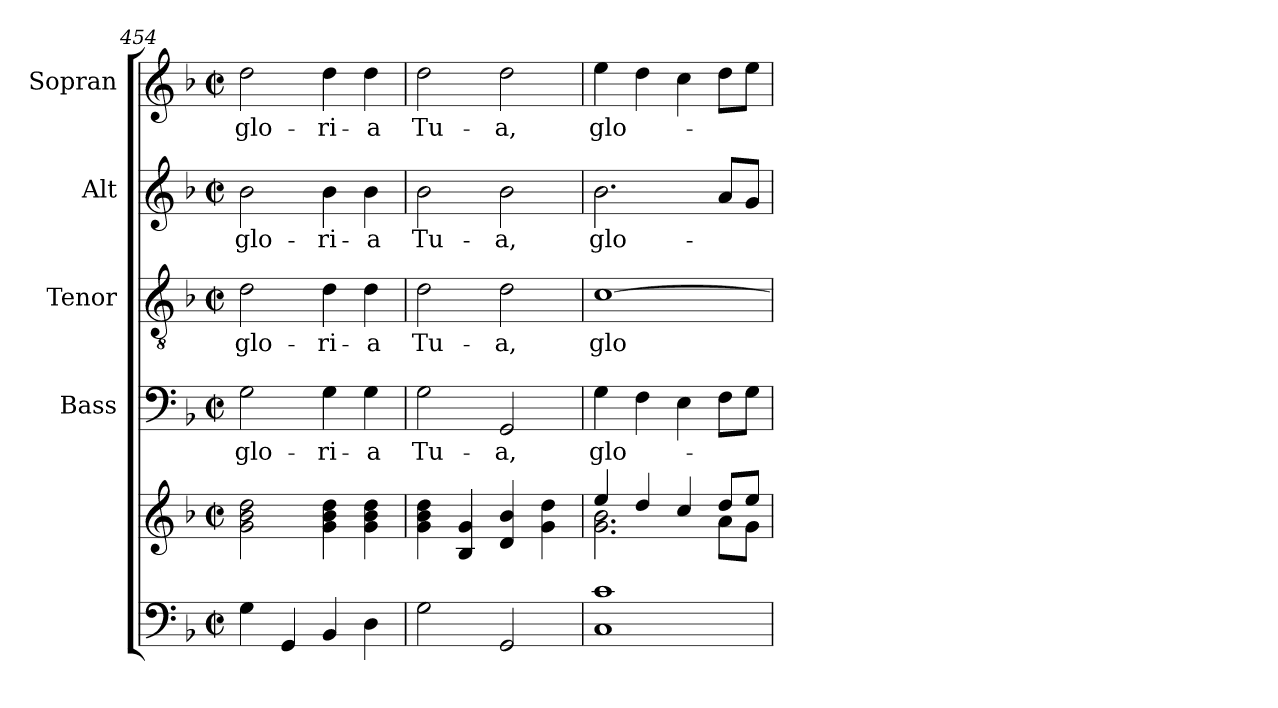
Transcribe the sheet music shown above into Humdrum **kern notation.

**kern	**kern	**kern	**text	**kern	**text	**kern	**text	**kern	**text
*part5	*part5	*part4	*part4	*part3	*part3	*part2	*part2	*part1	*part1
*staff6	*staff5	*staff4	*staff4	*staff3	*staff3	*staff2	*staff2	*staff1	*staff1
*	*	*I"Bass	*	*I"Tenor	*	*I"Alt	*	*I"Sopran	*
*	*	*I'B.	*	*I'T.	*	*I'A.	*	*I'S.	*
*clefF4	*clefG2	*clefF4	*	*clefGv2	*	*clefG2	*	*clefG2	*
*k[b-]	*k[b-]	*k[b-]	*	*k[b-]	*	*k[b-]	*	*k[b-]	*
*F:	*F:	*F:	*	*F:	*	*F:	*	*F:	*
*M2/2	*M2/2	*M2/2	*	*M2/2	*	*M2/2	*	*M2/2	*
*met(c|)	*met(c|)	*met(c|)	*	*met(c|)	*	*met(c|)	*	*met(c|)	*
=454	=454	=454	=454	=454	=454	=454	=454	=454	=454
!	!	!	!LO:LY:b	!	!LO:LY:b	!	!LO:LY:b	!	!LO:LY:b
4G\	2g\ 2b-\ 2dd\	2G\	glo-	2d\	glo-	2b-\	glo-	2dd\	glo-
4GG/	.	.	.	.	.	.	.	.	.
!	!	!	!LO:LY:b	!	!LO:LY:b	!	!LO:LY:b	!	!LO:LY:b
4BB-/	4g\ 4b-\ 4dd\	4G\	-ri-	4d\	-ri-	4b-\	-ri-	4dd\	-ri-
!	!	!	!LO:LY:b	!	!LO:LY:b	!	!LO:LY:b	!	!LO:LY:b
4D\	4g\ 4b-\ 4dd\	4G\	-a	4d\	-a	4b-\	-a	4dd\	-a
!!LO:PB:g=z
=455	=455	=455	=455	=455	=455	=455	=455	=455	=455
!	!	!	!LO:LY:b	!	!LO:LY:b	!	!LO:LY:b	!	!LO:LY:b
2G\	4g\ 4b-\ 4dd\	2G\	Tu-	2d\	Tu-	2b-\	Tu-	2dd\	Tu-
.	4B-/ 4g/	.	.	.	.	.	.	.	.
!	!	!	!LO:LY:b	!	!LO:LY:b	!	!LO:LY:b	!	!LO:LY:b
2GG/	4d/ 4b-/	2GG/	-a,	2d\	-a,	2b-\	-a,	2dd\	-a,
.	4g\ 4dd\	.	.	.	.	.	.	.	.
=456	=456	=456	=456	=456	=456	=456	=456	=456	=456
*	*^	*	*	*	*	*	*	*	*
!	!	!	!	!LO:LY:b	!	!LO:LY:b	!	!LO:LY:b	!	!LO:LY:b
1C 1c	4ee/	2.g\ 2.b-\	4G\	glo-	[1c	glo-	2.b-\	glo-	4ee\	glo-
.	4dd/	.	4F\	.	.	.	.	.	4dd\	.
.	4cc/	.	4E\	.	.	.	.	.	4cc\	.
.	8dd/L	8a\L	8F\L	.	.	.	8a/L	.	8dd\L	.
.	8ee/J	8g\J	8G\J	.	.	.	8g/J	.	8ee\J	.
*	*v	*v	*	*	*	*	*	*	*	*
=	=	=	=	=	=	=	=	=	=
*-	*-	*-	*-	*-	*-	*-	*-	*-	*-
